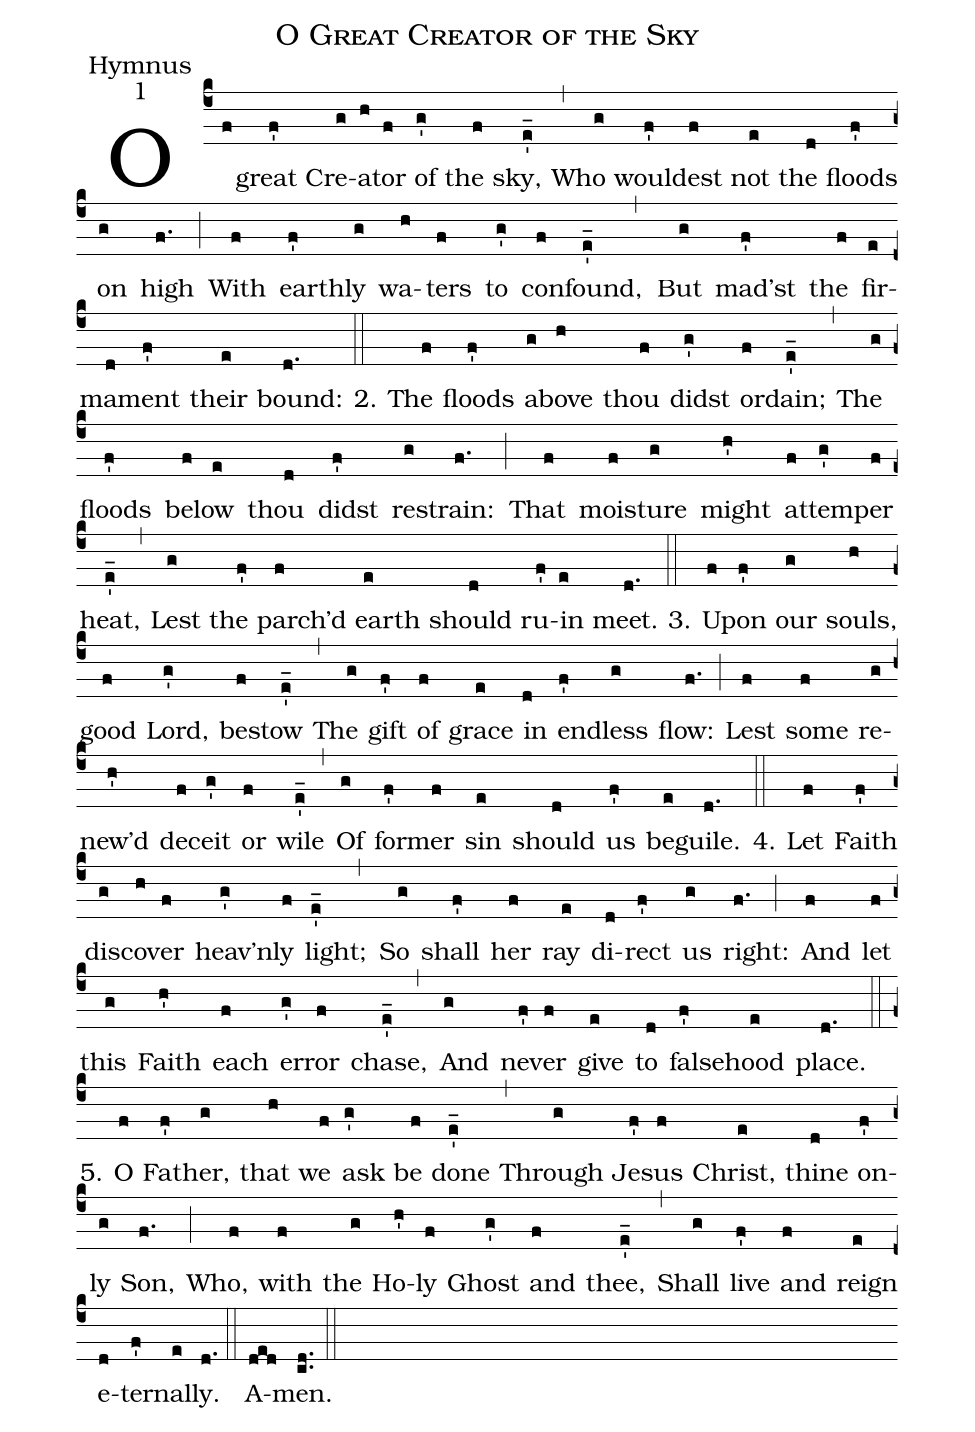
name:O Great Creator of the Sky;
office-part: Hymnus;
mode: 1;
%%
(c4)O(f) great(f') Cre(g)a(h)tor(f) of(g') the(f) sky,(e'_) (,)

Who(g) would(f')est(f) not(e) the(d) floods(f') on(g) high(f.) (;)

With(f) earth(f')ly(g) wa(h)ters(f) to(g') con(f)found,(e'_) (,)

But(g) mad'st(f') the(f) fir(e)ma(d)ment(f') their(e) bound:(d.) (::)

2. The(f) floods(f') a(g)bove(h) thou(f) didst(g') or(f)dain;(e'_) (,)

The(g) floods(f') be(f)low(e) thou(d) didst(f') re(g)strain:(f.) (;)

That(f) mois(f)ture(g) might(h') at(f)tem(g')per(f) heat,(e'_) (,)

Lest(g) the(f') parch'd(f) earth(e) should(d) ru(f')in(e) meet.(d.) (::)

3. Up(f)on(f') our(g) souls,(h) good(f) Lord,(g') be(f)stow(e'_) (,)

The(g) gift(f') of(f) grace(e) in(d) end(f')less(g) flow:(f.) (;)

Lest(f) some(f) re(g)new'd(h') de(f)ceit(g') or(f) wile(e'_) (,)

Of(g) for(f')mer(f) sin(e) should(d) us(f') be(e)guile.(d.) (::)

4. Let(f) Faith(f') dis(g)cov(h)er(f) heav'n(g')ly(f) light;(e'_) (,)

So(g) shall(f') her(f) ray(e) di(d)rect(f') us(g) right:(f.) (;)

And(f) let(f) this(g) Faith(h') each(f) er(g')ror(f) chase,(e'_) (,)

And(g) nev(f')er(f) give(e) to(d) false(f')hood(e) place.(d.) (::)

5. O(f) Fa(f')ther,(g) that(h) we(f) ask(g') be(f) done(e'_) (,)

Through(g) Je(f')sus(f) Christ,(e) thine(d) on(f')ly(g) Son,(f.) (;)

Who,(f) with(f) the(g) Ho(h')ly(f) Ghost(g') and(f) thee,(e'_) (,)

Shall(g) live(f') and(f) reign(e) e(d)ter(f')nal(e)ly.(d.) (::) A(ded)men.(cd..) (::)
